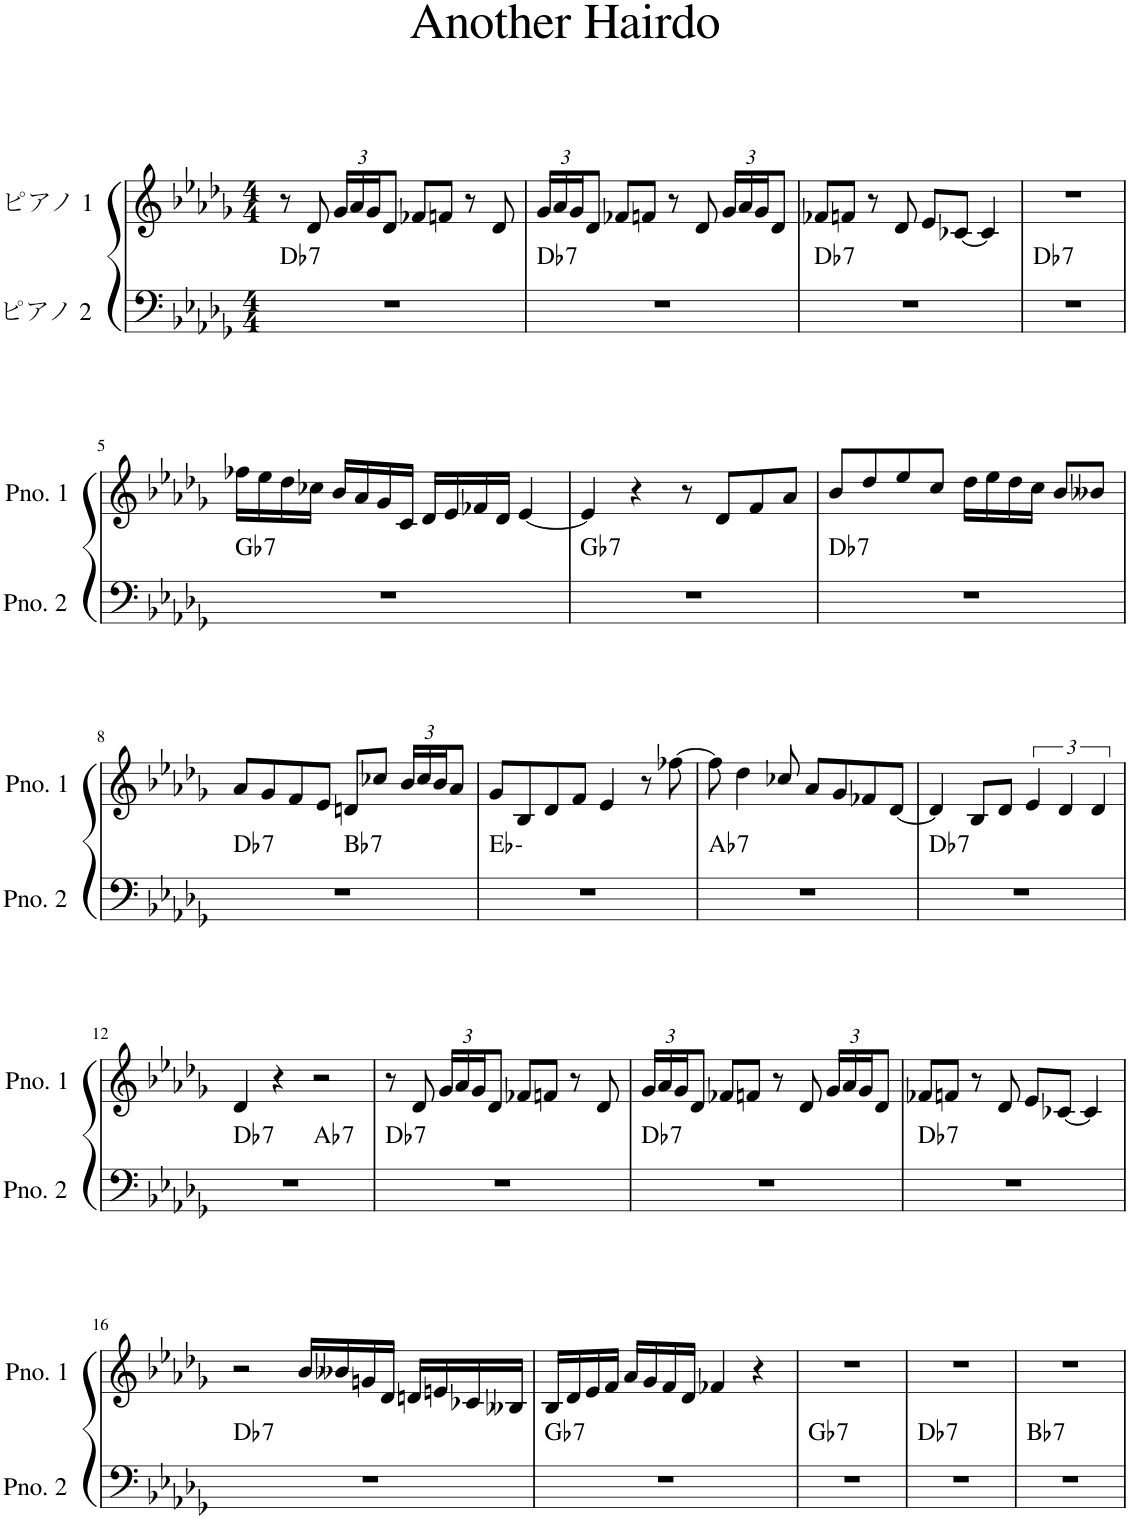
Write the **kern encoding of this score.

**kern	**harte	**kern
*part2	*part2	*part1
*staff2	*	*staff1
*I"ピアノ 2	*	*I"ピアノ 1
*clefF4	*	*clefG2
*k[b-e-a-d-g-]	*	*k[b-e-a-d-g-]
*M4/4	*	*M4/4
=1	=1	=1
!	!LO:H:kt=7	!
1r	Db:7	8r
.	.	8d-/
*	*	*Xbrackettup
.	.	24g-/LL
.	.	24a-/
.	.	24g-/J
.	.	8d-/J
.	.	8f-X/L
.	.	8fn/J
.	.	8r
.	.	8d-/
=2	=2	=2
!	!LO:H:kt=7	!
1r	Db:7	24g-/LL
.	.	24a-/
.	.	24g-/J
.	.	8d-/J
.	.	8f-X/L
.	.	8fn/J
.	.	8r
.	.	8d-/
.	.	24g-/LL
.	.	24a-/
.	.	24g-/J
.	.	8d-/J
=3	=3	=3
!	!LO:H:kt=7	!
1r	Db:7	8f-X/L
.	.	8fn/J
.	.	8r
.	.	8d-/
.	.	8e-/L
.	.	[8c-X/J
.	.	4c-/]
=4	=4	=4
!	!LO:H:kt=7	!
1r	Db:7	1r
!!LO:LB:g=z
=5	=5	=5
!	!LO:H:kt=7	!
1r	Gb:7	16ff-X\LL
.	.	16ee-\
.	.	16dd-\
.	.	16cc-X\JJ
.	.	16b-/LL
.	.	16a-/
.	.	16g-/
.	.	16c/JJ
.	.	16d-/LL
.	.	16e-/
.	.	16f-X/
.	.	16d-/JJ
.	.	[4e-/
=6	=6	=6
!	!LO:H:kt=7	!
1r	Gb:7	4e-/]
.	.	4r
.	.	8r
.	.	8d-/L
.	.	8f/
.	.	8a-/J
=7	=7	=7
!	!LO:H:kt=7	!
1r	Db:7	8b-/L
.	.	8dd-/
.	.	8ee-/
.	.	8cc/J
.	.	16dd-\LL
.	.	16ee-\
.	.	16dd-\
.	.	16cc\JJ
.	.	8b-/L
.	.	8b--X/J
!!LO:LB:g=z
=8	=8	=8
!	!LO:H:kt=7	!
*^	*	*
1r	2ryy	Db:7	8a-/L
.	.	.	8g-/
.	.	.	8f/
.	.	.	8e-/J
!	!	!LO:H:kt=7	!
.	2ryy	Bb:7	8dn/L
.	.	.	8cc-X/J
.	.	.	24b-/LL
.	.	.	24cc-/
.	.	.	24b-/J
.	.	.	8a-/J
*v	*v	*	*
=9	=9	=9
1r	Eb:min	8g-/L
.	.	8B-/
.	.	8d-/
.	.	8f/J
.	.	4e-/
.	.	8r
.	.	[8ff-X\
=10	=10	=10
!	!LO:H:kt=7	!
1r	Ab:7	8ff-\]
.	.	4dd-\
.	.	8cc-X/
.	.	8a-/L
.	.	8g-/
.	.	8f-X/
.	.	[8d-/J
=11	=11	=11
!	!LO:H:kt=7	!
1r	Db:7	4d-/]
.	.	8B-/L
.	.	8d-/J
*	*	*brackettup
.	.	6e-/
.	.	6d-/
.	.	6d-/
!!LO:LB:g=z
=12	=12	=12
!	!LO:H:kt=7	!
*^	*	*
1r	2ryy	Db:7	4d-/
.	.	.	4r
!	!	!LO:H:kt=7	!
.	2ryy	Ab:7	2r
=13	=13	=13	=13
!	!	!LO:H:kt=7	!
*v	*v	*	*
1r	Db:7	8r
.	.	8d-/
*	*	*Xbrackettup
.	.	24g-/LL
.	.	24a-/
.	.	24g-/J
.	.	8d-/J
.	.	8f-X/L
.	.	8fn/J
.	.	8r
.	.	8d-/
=14	=14	=14
!	!LO:H:kt=7	!
1r	Db:7	24g-/LL
.	.	24a-/
.	.	24g-/J
.	.	8d-/J
.	.	8f-X/L
.	.	8fn/J
.	.	8r
.	.	8d-/
.	.	24g-/LL
.	.	24a-/
.	.	24g-/J
.	.	8d-/J
=15	=15	=15
!	!LO:H:kt=7	!
1r	Db:7	8f-X/L
.	.	8fn/J
.	.	8r
.	.	8d-/
.	.	8e-/L
.	.	[8c-X/J
.	.	4c-/]
!!LO:LB:g=z
=16	=16	=16
!	!LO:H:kt=7	!
1r	Db:7	2r
.	.	16b-/LL
.	.	16b--X/
.	.	16gn/
.	.	16d-/JJ
.	.	16dn/LL
.	.	16en/
.	.	16c-X/
.	.	16B--X/JJ
=17	=17	=17
!	!LO:H:kt=7	!
1r	Gb:7	16B-/LL
.	.	16d-/
.	.	16e-/
.	.	16f/JJ
.	.	16a-/LL
.	.	16g-/
.	.	16f/
.	.	16d-/JJ
.	.	4f-X/
.	.	4r
=18	=18	=18
!	!LO:H:kt=7	!
1r	Gb:7	1r
=19	=19	=19
!	!LO:H:kt=7	!
1r	Db:7	1r
=20	=20	=20
!	!LO:H:kt=7	!
1r	Bb:7	1r
=	=	=
*-	*-	*-
